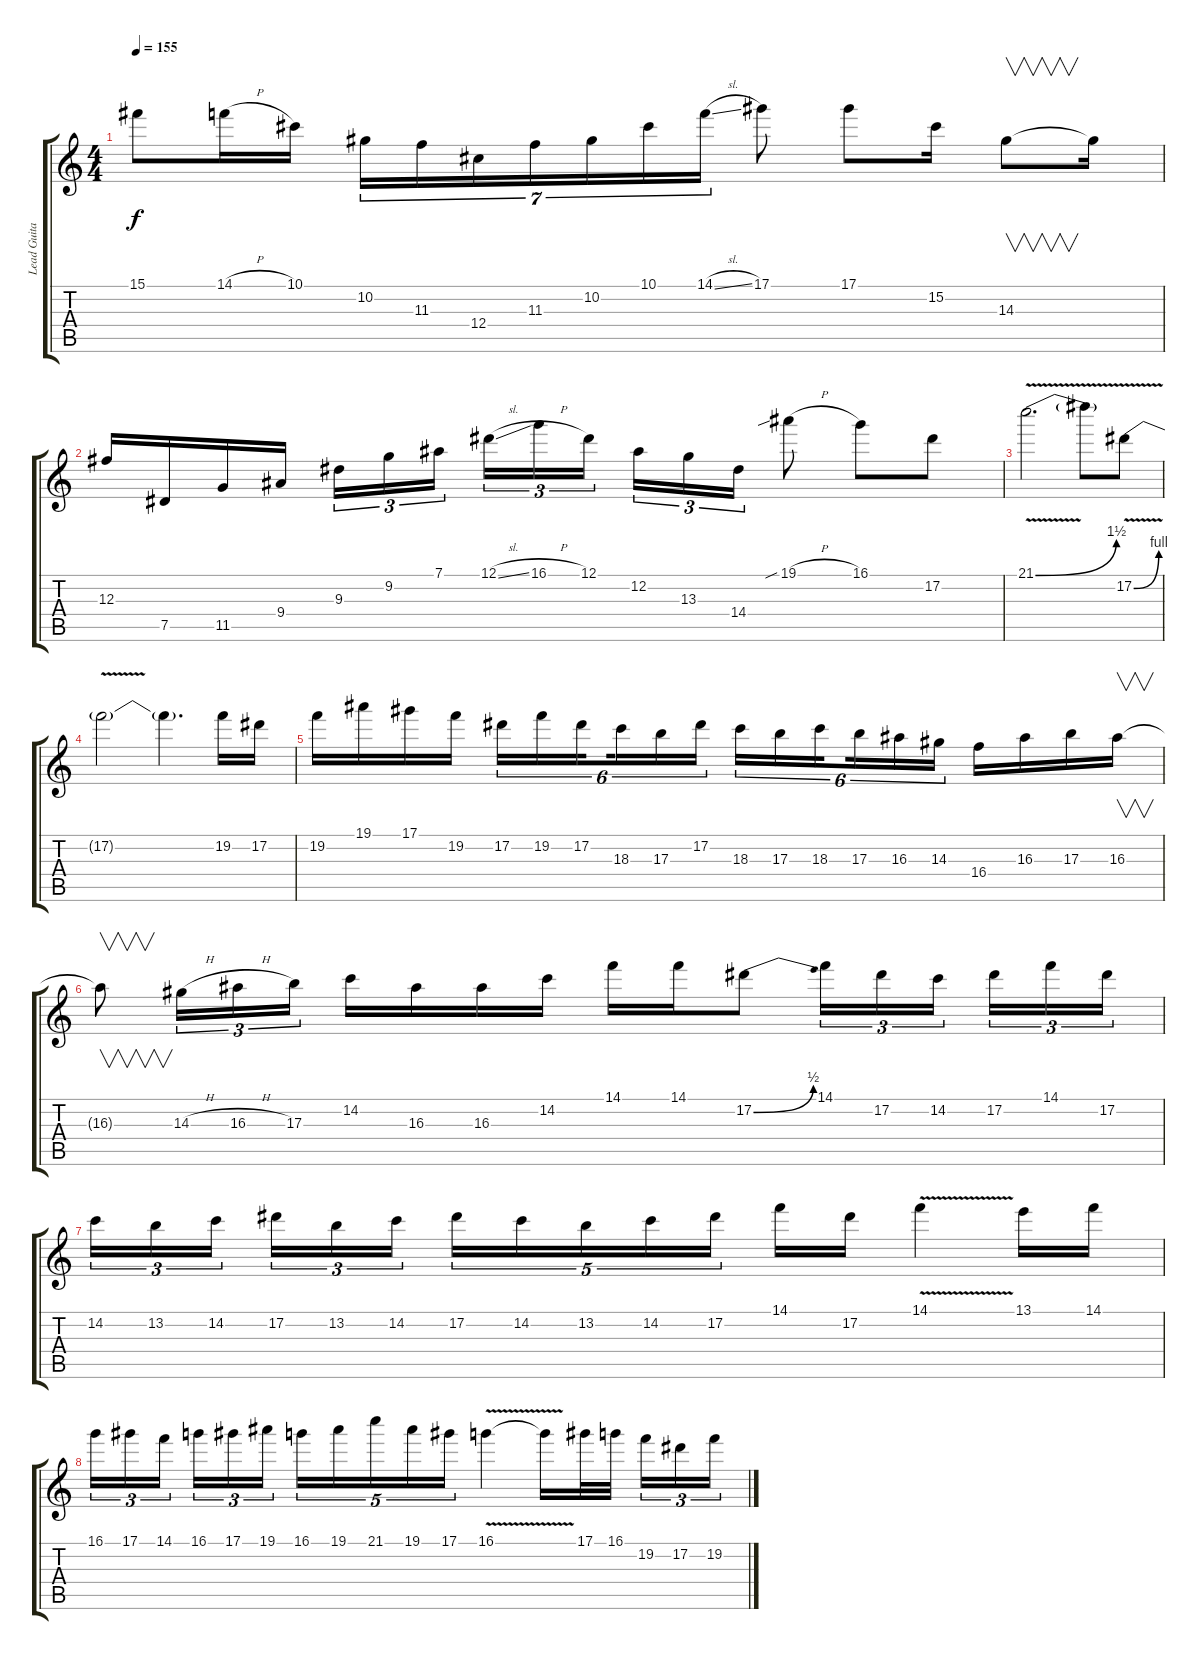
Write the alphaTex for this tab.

\track ("Lead Guitar 1" "Lead Guita") {instrument overdrivenguitar}
\staff {score tabs}
\tuning (Eb4 Bb3 Gb3 Db3 Ab2 Eb2) {hide}
\ts (4 4)
\tempo 155
\clef g2
\ks c
15.1.8{dy f} 14.1{h}.16 10.1.16 10.2.16{tu (7 4)} 11.3.16{tu (7 4)} 12.4.16{tu (7 4)} 11.3.16{tu (7 4)} 10.2.16{tu (7 4)} 10.1.16{tu (7 4)} 14.1{sl}.16{tu (7 4)} 17.1.8 17.1.8 15.2.16 14.3.8{v} 14.3{t}.16 |
12.3.16 7.5.16 11.5.16 9.4.16 9.3.16{tu (3 2)} 9.2.16{tu (3 2)} 7.1.16{tu (3 2) beam splitsecondary} 12.1{sl}.16{tu (3 2)} 16.1{h}.16{tu (3 2)} 12.1.16{tu (3 2)} 12.2.16{tu (3 2)} 13.3.16{tu (3 2)} 14.4.16{tu (3 2)} 19.1{sib h}.8 16.1.8 17.2.8 |
21.1{be (bend 0 0 60 6) v}.2{d} 21.1{t}.8 17.2{be (bend 0 0 60 4) v}.8 |
17.2{t}.2 17.2{t}.4{d} 19.2.16 17.2.16 |
19.2.16 19.1.16 17.1.16 19.2.16 17.2.16{tu (6 4)} 19.2.16{tu (6 4)} 17.2.16{tu (6 4) beam splitsecondary} 18.3.16{tu (6 4)} 17.3.16{tu (6 4)} 17.2.16{tu (6 4)} 18.3.16{tu (6 4)} 17.3.16{tu (6 4)} 18.3.16{tu (6 4) beam splitsecondary} 17.3.16{tu (6 4)} 16.3.16{tu (6 4)} 14.3.16{tu (6 4)} 16.4.16 16.3.16 17.3.16 16.3.16{v} |
16.3{t}.8{v} 14.3{h}.16{tu (3 2)} 16.3{h}.16{tu (3 2)} 17.3.16{tu (3 2)} 14.2.16 16.3.16 16.3.16 14.2.16 14.1.16 14.1.16 17.2{be (bend 0 0 60 2)}.8 14.1.16{tu (3 2)} 17.2.16{tu (3 2)} 14.2.16{tu (3 2) beam splitsecondary} 17.2.16{tu (3 2)} 14.1.16{tu (3 2)} 17.2.16{tu (3 2)} |
14.2.16{tu (3 2)} 13.2.16{tu (3 2)} 14.2.16{tu (3 2) beam splitsecondary} 17.2.16{tu (3 2)} 13.2.16{tu (3 2)} 14.2.16{tu (3 2)} 17.2.16{tu (5 4)} 14.2.16{tu (5 4)} 13.2.16{tu (5 4)} 14.2.16{tu (5 4)} 17.2.16{tu (5 4)} 14.1.16 17.2.16 14.1{v}.4 13.1.16 14.1.16 |
16.1.16{tu (3 2)} 17.1.16{tu (3 2)} 14.1.16{tu (3 2) beam splitsecondary} 16.1.16{tu (3 2)} 17.1.16{tu (3 2)} 19.1.16{tu (3 2)} 16.1.16{tu (5 4)} 19.1.16{tu (5 4)} 21.1.16{tu (5 4)} 19.1.16{tu (5 4)} 17.1.16{tu (5 4)} 16.1{v}.4 16.1{t}.16 17.1.32 16.1.32{beam splitsecondary} 19.2.16{tu (3 2)} 17.2.16{tu (3 2)} 19.2.16{tu (3 2)}
